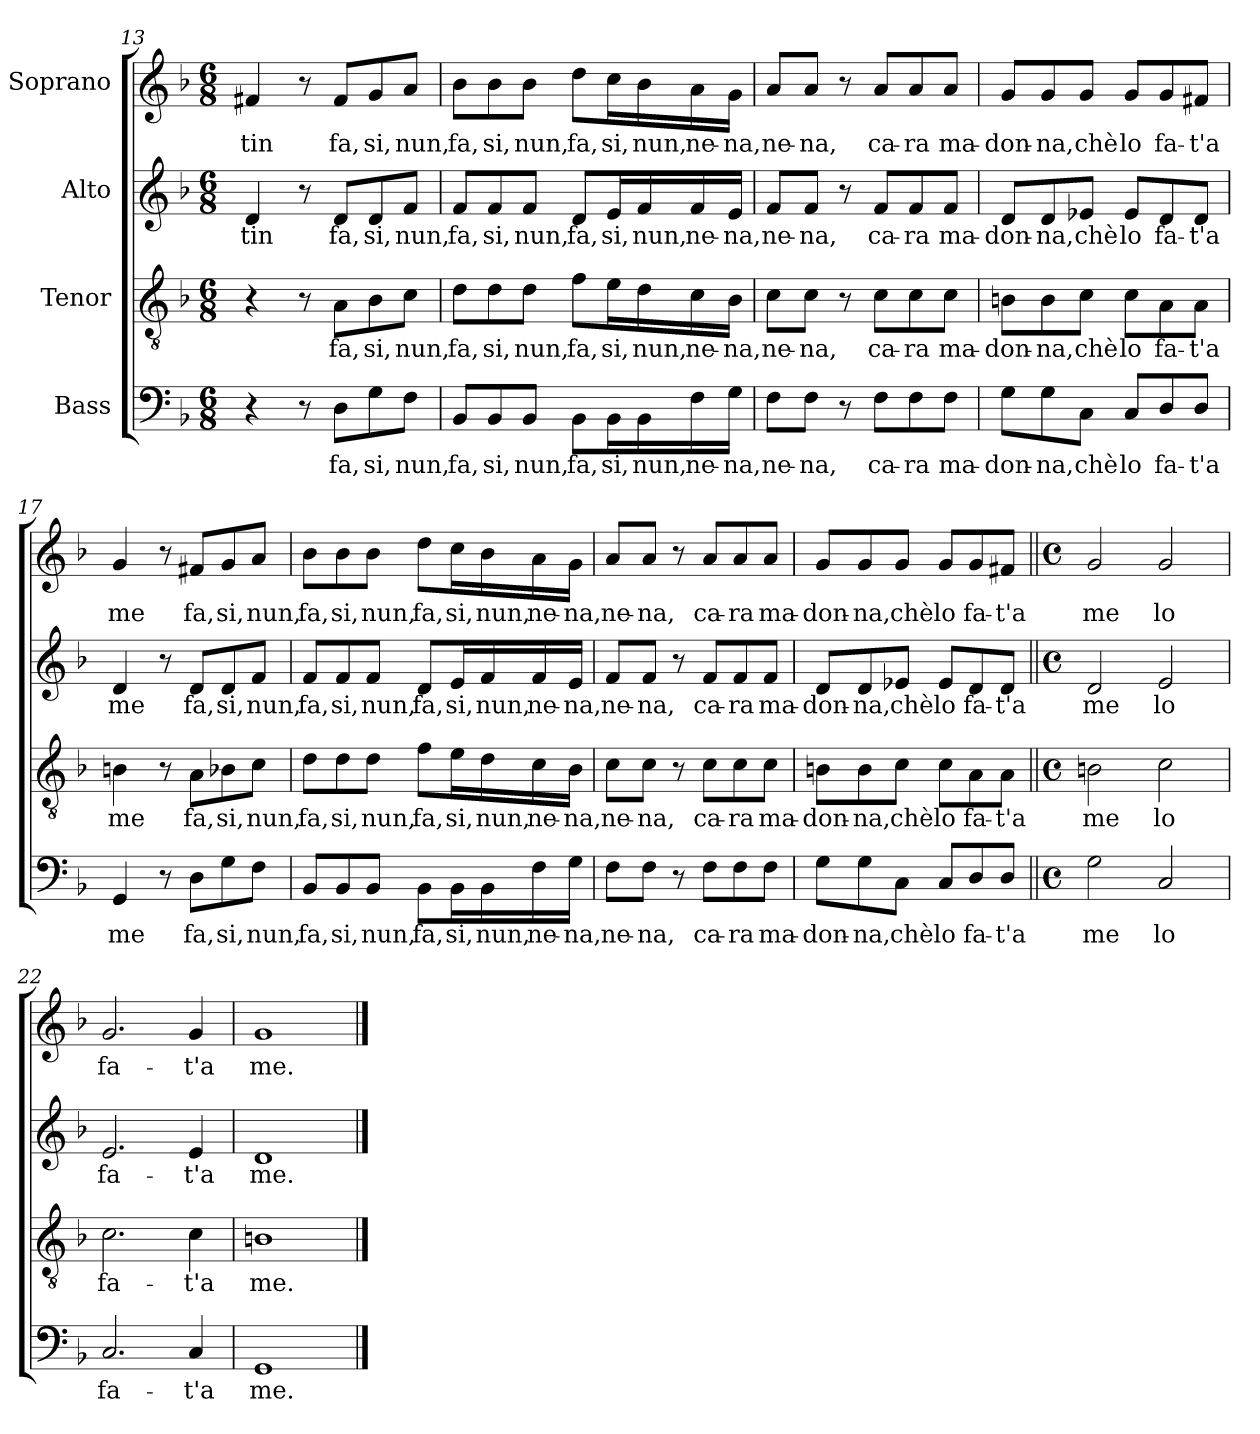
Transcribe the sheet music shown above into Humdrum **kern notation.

**kern	**text	**kern	**text	**kern	**text	**kern	**text
*part4	*part4	*part3	*part3	*part2	*part2	*part1	*part1
*staff4	*staff4	*staff3	*staff3	*staff2	*staff2	*staff1	*staff1
*I"Bass	*	*I"Tenor	*	*I"Alto	*	*I"Soprano	*
*clefF4	*	*clefGv2	*	*clefG2	*	*clefG2	*
*k[b-]	*	*k[b-]	*	*k[b-]	*	*k[b-]	*
*F:	*	*F:	*	*F:	*	*F:	*
*M6/8	*	*M6/8	*	*M6/8	*	*M6/8	*
=13	=13	=13	=13	=13	=13	=13	=13
4r	.	4r	.	4d/	-tin	4f#X/	-tin
8r	.	8r	.	8r	.	8r	.
8D\L	fa,	8A\L	fa,	8d/L	fa,	8f#/L	fa,
8G\	si,	8B-\	si,	8d/	si,	8g/	si,
8F\J	nun,	8c\J	nun,	8f/J	nun,	8a/J	nun,
=14	=14	=14	=14	=14	=14	=14	=14
8BB-/L	fa,	8d\L	fa,	8f/L	fa,	8b-\L	fa,
8BB-/	si,	8d\	si,	8f/	si,	8b-\	si,
8BB-/J	nun,	8d\J	nun,	8f/J	nun,	8b-\J	nun,
8BB-\L	fa,	8f\L	fa,	8d/L	fa,	8dd\L	fa,
16BB-\L	si,	16e\L	si,	16e/L	si,	16cc\L	si,
16BB-\	nun,	16d\	nun,	16f/	nun,	16b-\	nun,
16F\	ne-	16c\	ne-	16f/	ne-	16a\	ne-
16G\JJ	-na,	16B-\JJ	-na,	16e/JJ	-na,	16g\JJ	-na,
!!LO:LB:g=z
=15	=15	=15	=15	=15	=15	=15	=15
8F\L	ne-	8c\L	ne-	8f/L	ne-	8a/L	ne-
8F\J	-na,	8c\J	-na,	8f/J	-na,	8a/J	-na,
8r	.	8r	.	8r	.	8r	.
8F\L	ca-	8c\L	ca-	8f/L	ca-	8a/L	ca-
8F\	-ra	8c\	-ra	8f/	-ra	8a/	-ra
8F\J	ma-	8c\J	ma-	8f/J	ma-	8a/J	ma-
=16	=16	=16	=16	=16	=16	=16	=16
8G\L	-don-	8Bn\L	-don-	8d/L	-don-	8g/L	-don-
8G\	-na,	8B\	-na,	8d/	-na,	8g/	-na,
8C\J	chè	8c\J	chè	8e-X/J	chè	8g/J	chè
8C/L	lo	8c\L	lo	8e-/L	lo	8g/L	lo
8D/	fa-	8A\	fa-	8d/	fa-	8g/	fa-
8D/J	-t'a	8A\J	-t'a	8d/J	-t'a	8f#X/J	-t'a
=17	=17	=17	=17	=17	=17	=17	=17
4GG/	me	4Bn\	me	4d/	me	4g/	me
8r	.	8r	.	8r	.	8r	.
8D\L	fa,	8A\L	fa,	8d/L	fa,	8f#X/L	fa,
8G\	si,	8B-X\	si,	8d/	si,	8g/	si,
8F\J	nun,	8c\J	nun,	8f/J	nun,	8a/J	nun,
=18	=18	=18	=18	=18	=18	=18	=18
8BB-/L	fa,	8d\L	fa,	8f/L	fa,	8b-\L	fa,
8BB-/	si,	8d\	si,	8f/	si,	8b-\	si,
8BB-/J	nun,	8d\J	nun,	8f/J	nun,	8b-\J	nun,
8BB-\L	fa,	8f\L	fa,	8d/L	fa,	8dd\L	fa,
16BB-\L	si,	16e\L	si,	16e/L	si,	16cc\L	si,
16BB-\	nun,	16d\	nun,	16f/	nun,	16b-\	nun,
16F\	ne-	16c\	ne-	16f/	ne-	16a\	ne-
16G\JJ	-na,	16B-\JJ	-na,	16e/JJ	-na,	16g\JJ	-na,
!!LO:LB:g=z
=19	=19	=19	=19	=19	=19	=19	=19
8F\L	ne-	8c\L	ne-	8f/L	ne-	8a/L	ne-
8F\J	-na,	8c\J	-na,	8f/J	-na,	8a/J	-na,
8r	.	8r	.	8r	.	8r	.
8F\L	ca-	8c\L	ca-	8f/L	ca-	8a/L	ca-
8F\	-ra	8c\	-ra	8f/	-ra	8a/	-ra
8F\J	ma-	8c\J	ma-	8f/J	ma-	8a/J	ma-
=20	=20	=20	=20	=20	=20	=20	=20
8G\L	-don-	8Bn\L	-don-	8d/L	-don-	8g/L	-don-
8G\	-na,	8B\	-na,	8d/	-na,	8g/	-na,
8C\J	chè	8c\J	chè	8e-X/J	chè	8g/J	chè
8C/L	lo	8c\L	lo	8e-/L	lo	8g/L	lo
8D/	fa-	8A\	fa-	8d/	fa-	8g/	fa-
8D/J	-t'a	8A\J	-t'a	8d/J	-t'a	8f#X/J	-t'a
=21||	=21||	=21||	=21||	=21||	=21||	=21||	=21||
*M4/4	*	*M4/4	*	*M4/4	*	*M4/4	*
*met(c)	*	*met(c)	*	*met(c)	*	*met(c)	*
2G\	me	2Bn\	me	2d/	me	2g/	me
2C/	lo	2c\	lo	2e/	lo	2g/	lo
=22	=22	=22	=22	=22	=22	=22	=22
2.C/	fa-	2.c\	fa-	2.e/	fa-	2.g/	fa-
4C/	-t'a	4c\	-t'a	4e/	-t'a	4g/	-t'a
=23	=23	=23	=23	=23	=23	=23	=23
1GG	me.	1Bn	me.	1d	me.	1g	me.
==	==	==	==	==	==	==	==
*-	*-	*-	*-	*-	*-	*-	*-
